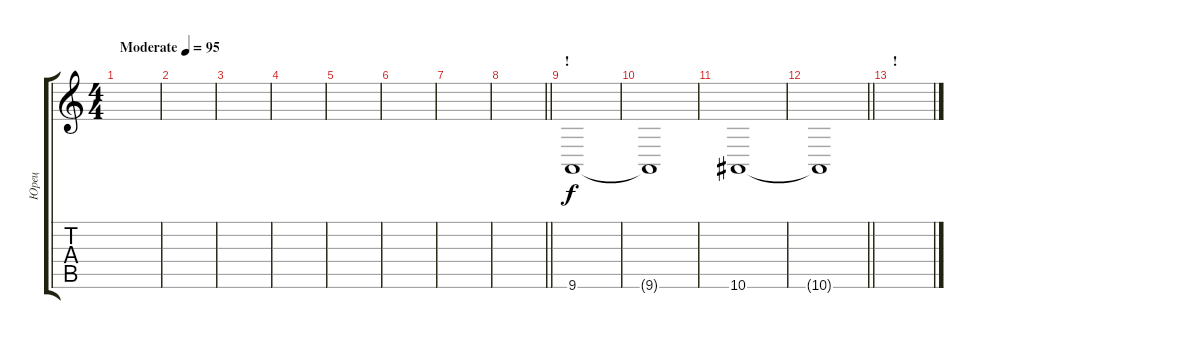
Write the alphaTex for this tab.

\track ("Юрец" "Юрец") {instrument fx2soundtrack}
\staff {score tabs}
\tuning (D4 A3 F3 C3 G2 C2) {hide}
\ts (4 4)
\tempo (95 "Moderate")
\clef g2
\ks c
|
|
|
|
|
|
|
\barLineRight lightlight
|
\section ("" "!")
9.6.1 |
9.6{t}.1 |
10.6.1 |
\barLineRight lightlight
10.6{t}.1 |
\section ("" "!")
